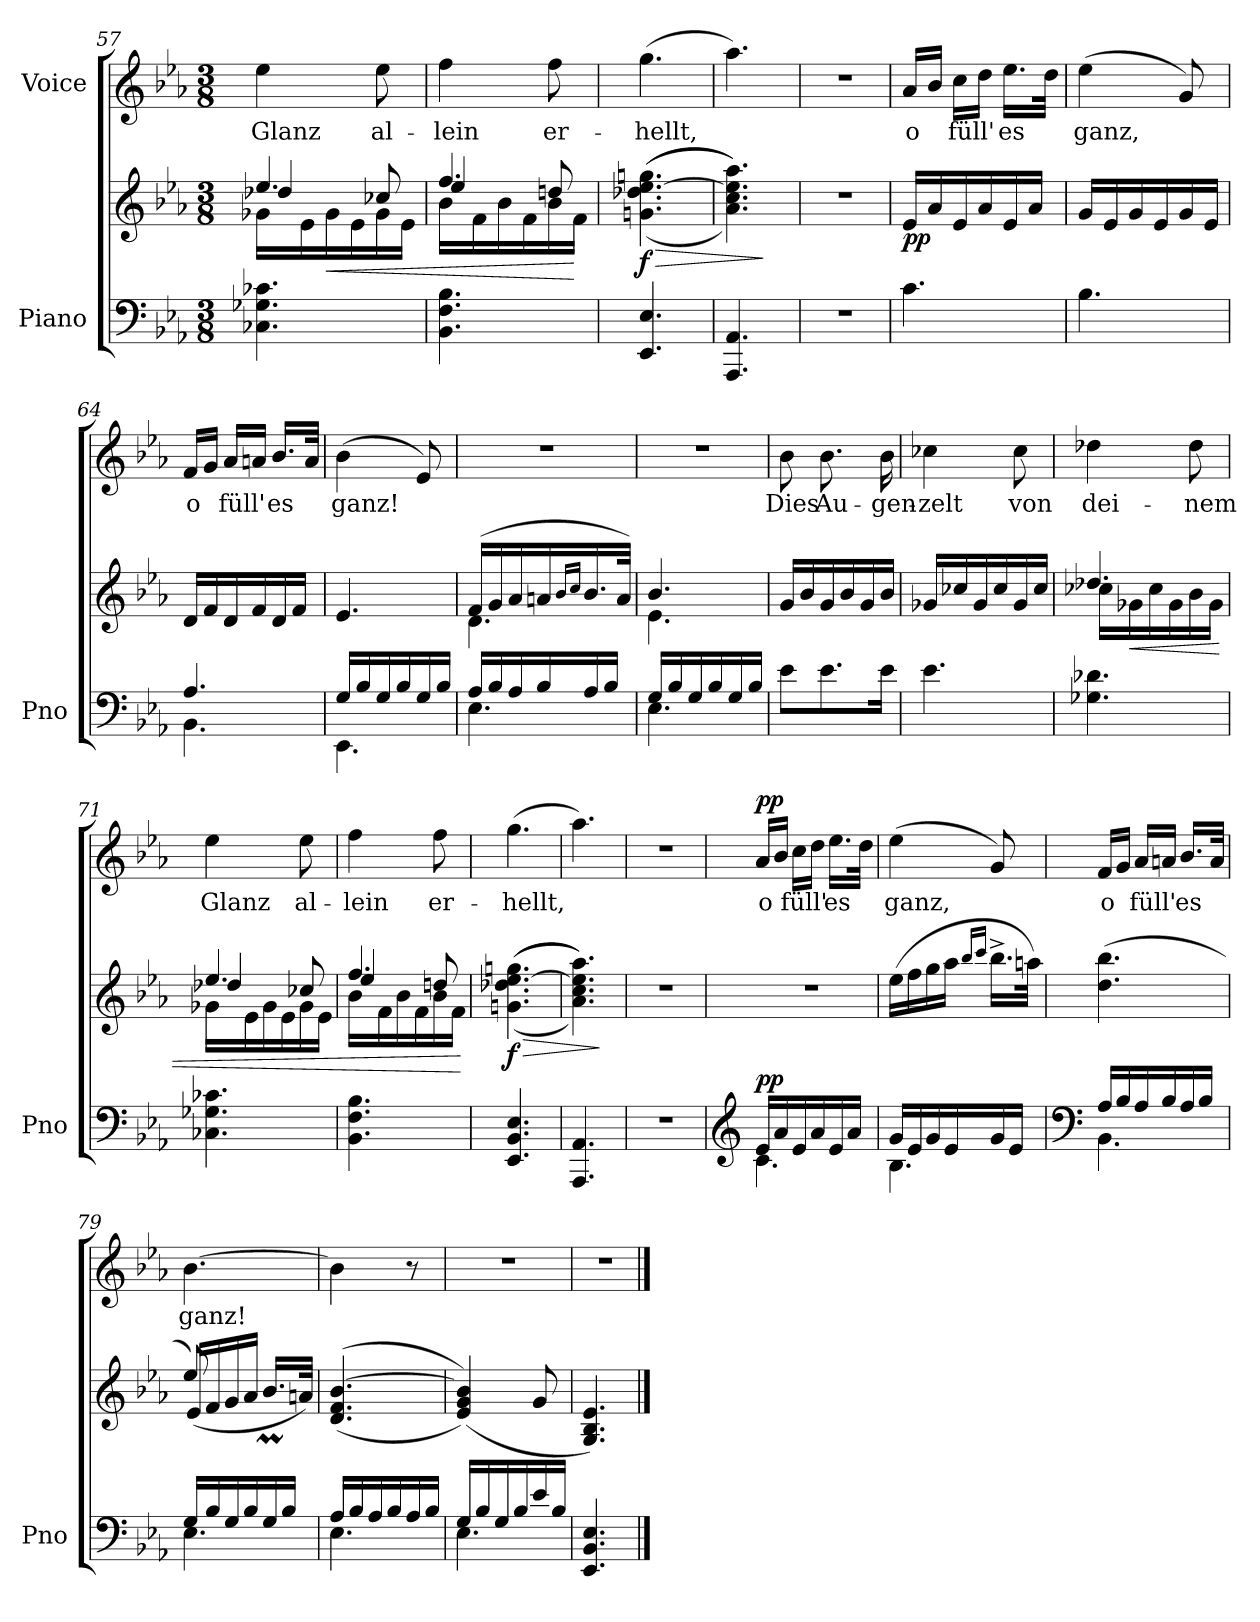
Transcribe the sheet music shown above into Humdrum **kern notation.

**kern	**kern	**dynam	**kern	**text	**dynam
*part2	*part2	*part2	*part1	*part1	*part1
*staff3	*staff2	*staff2/3	*staff1	*staff1	*staff1
*I"Piano	*	*	*I"Voice	*	*
*I'Pno	*	*	*	*	*
*clefF4	*clefG2	*	*clefG2	*	*
*k[b-e-a-]	*k[b-e-a-]	*	*k[b-e-a-]	*	*
*M3/8	*M3/8	*	*M3/8	*	*
=57	=57	=57	=57	=57	=57
*	*^	*	*	*	*
*	*	*^	*	*	*	*
!	!	!	!	!	!	!LO:LY:b	!
4.C-X\ 4.G-X\ 4.c-X\	4.ee-/	16g-X\LL	4dd-X/	.	4ee-\	Glanz	.
.	.	16e-\	.	.	.	.	.
!	!	!	!	!LO:HP:b	!	!	!
.	.	16g-\	.	<	.	.	.
.	.	16e-\	.	.	.	.	.
!	!	!	!	!	!	!LO:LY:b	!
.	.	16g-\	8cc-X/	.	8ee-\	al-	.
.	.	16e-\JJ	.	.	.	.	.
=58	=58	=58	=58	=58	=58	=58	=58
!	!	!	!	!	!	!LO:LY:b	!
4.BB-\ 4.F\ 4.B-\	4.ff/	16b-\LL	4ee-/	.	4ff\	-lein	.
.	.	16f\	.	.	.	.	.
.	.	16b-\	.	.	.	.	.
.	.	16f\	.	.	.	.	.
!	!	!	!	!	!	!LO:LY:b	!
.	.	16b-\	8ddn/	.	8ff\	er-	.
.	.	16f\JJ	.	[	.	.	.
*	*	*v	*v	*	*	*	*
!!LO:LB:g=z
=59	=59	=59	=59	=59	=59	=59
!	!	!	!LO:HP:b	!	!LO:LY:b	!
!	!	!	!LO:DY:n=1:b	!	!	!
*	*v	*v	*	*	*	*
4.EE-/ 4.E-/	(>((4.gn\ 4.dd-X\ [4.ee-\ 4.ggn\	> f	(4.gg\	-hellt,	.
=60	=60	=60	=60	=60	=60
4.AAA-/ 4.AA-/	4.a-\ 4.cc\ 4.ee-\] 4.aa-\)))	.	4.aa-\)	.	.
.	.	]	.	.	.
=61	=61	=61	=61	=61	=61
4.r	4.r	.	4.r	.	.
=62	=62	=62	=62	=62	=62
!	!	!LO:DY:b	!	!LO:LY:b	!
4.c\	16e-/LL	pp	16a-/LL	o	.
.	16a-/	.	16b-/JJ	.	.
!	!	!	!	!LO:LY:b	!
.	16e-/	.	16cc\LL	füll'	.
.	16a-/	.	16dd\JJ	.	.
!	!	!	!	!LO:LY:b	!
.	16e-/	.	16.ee-\LL	es	.
.	16a-/JJ	.	.	.	.
.	.	.	32dd\JJk	.	.
=63	=63	=63	=63	=63	=63
!	!	!	!	!LO:LY:b	!
4.B-\	16g/LL	.	(4ee-\	ganz,	.
.	16e-/	.	.	.	.
.	16g/	.	.	.	.
.	16e-/	.	.	.	.
.	16g/	.	8g/)	.	.
.	16e-/JJ	.	.	.	.
=64	=64	=64	=64	=64	=64
*^	*	*	*	*	*
!	!	!	!	!	!LO:LY:b	!
4.A-/	4.BB-\	16d/LL	.	16f/LL	o	.
.	.	16f/	.	16g/JJ	.	.
!	!	!	!	!	!LO:LY:b	!
.	.	16d/	.	16a-/LL	füll'	.
.	.	16f/	.	16an/JJ	.	.
!	!	!	!	!	!LO:LY:b	!
.	.	16d/	.	16.b-/LL	es	.
.	.	16f/JJ	.	.	.	.
.	.	.	.	32a/JJk	.	.
=65	=65	=65	=65	=65	=65	=65
!	!	!	!	!	!LO:LY:b	!
16G/LL	4.EE-\	4.e-/	.	(4b-\	ganz!	.
16B-/	.	.	.	.	.	.
16G/	.	.	.	.	.	.
16B-/	.	.	.	.	.	.
16G/	.	.	.	8e-/)	.	.
16B-/JJ	.	.	.	.	.	.
!!LO:LB:g=z
=66	=66	=66	=66	=66	=66	=66
*	*	*^	*	*	*	*
16A-/LL	4.E-\	(16f/LL	4.d\	.	4.r	.	.
16B-/	.	16g/	.	.	.	.	.
16A-/	.	16a-/	.	.	.	.	.
16B-/	.	16an/	.	.	.	.	.
.	.	16qb-/LL	.	.	.	.	.
.	.	16qcc/JJ	.	.	.	.	.
16A-/	.	16.b-/	.	.	.	.	.
16B-/JJ	.	.	.	.	.	.	.
.	.	32a/JJk)	.	.	.	.	.
=67	=67	=67	=67	=67	=67	=67	=67
16G/LL	4.E-\	4.b-/	4.e-\	.	4.r	.	.
16B-/	.	.	.	.	.	.	.
16G/	.	.	.	.	.	.	.
16B-/	.	.	.	.	.	.	.
16G/	.	.	.	.	.	.	.
16B-/JJ	.	.	.	.	.	.	.
*v	*v	*	*	*	*	*	*
*	*v	*v	*	*	*	*
=68	=68	=68	=68	=68	=68
!	!	!	!	!LO:LY:b	!
8e-\L	16g/LL	.	8b-\	Dies	.
.	16b-/	.	.	.	.
!	!	!	!	!LO:LY:b	!
8.e-\	16g/	.	8.b-\	Au-	.
.	16b-/	.	.	.	.
.	16g/	.	.	.	.
!	!	!	!	!LO:LY:b	!
16e-\Jk	16b-/JJ	.	16b-\	-gen-	.
=69	=69	=69	=69	=69	=69
!	!	!	!	!LO:LY:b	!
4.e-\	16g-X/LL	.	4cc-X\	-zelt	.
.	16cc-X/	.	.	.	.
.	16g-/	.	.	.	.
.	16cc-/	.	.	.	.
!	!	!	!	!LO:LY:b	!
.	16g-/	.	8cc-\	von	.
.	16cc-/JJ	.	.	.	.
=70	=70	=70	=70	=70	=70
*	*^	*	*	*	*
!	!	!	!	!	!LO:LY:b	!
4.G-X\ 4.d-X\	4.dd-X/	16cc-X\LL	.	4dd-X\	dei-	.
!	!	!	!LO:HP:b	!	!	!
.	.	16g-X\	<	.	.	.
.	.	16cc-\	.	.	.	.
.	.	16g-\	.	.	.	.
!	!	!	!	!	!LO:LY:b	!
.	.	16b-\	.	8dd-\	-nem	.
.	.	16g-\JJ	.	.	.	.
!!LO:LB:g=z
=71	=71	=71	=71	=71	=71	=71
*	*	*^	*	*	*	*
!	!	!	!	!	!	!LO:LY:b	!
4.C-X\ 4.G-X\ 4.c-X\	4.ee-/	16g-X\LL	4dd-X/	.	4ee-\	Glanz	.
.	.	16e-\	.	.	.	.	.
.	.	16g-\	.	.	.	.	.
.	.	16e-\	.	.	.	.	.
!	!	!	!	!	!	!LO:LY:b	!
.	.	16g-\	8cc-X/	.	8ee-\	al-	.
.	.	16e-\JJ	.	.	.	.	.
=72	=72	=72	=72	=72	=72	=72	=72
!	!	!	!	!	!	!LO:LY:b	!
4.BB-\ 4.F\ 4.B-\	4.ff/	16b-\LL	4ee-/	.	4ff\	-lein	.
.	.	16f\	.	.	.	.	.
.	.	16b-\	.	.	.	.	.
.	.	16f\	.	.	.	.	.
!	!	!	!	!	!	!LO:LY:b	!
.	.	16b-\	8ddn/	.	8ff\	er-	.
.	.	16f\JJ	.	.	.	.	.
*	*v	*v	*v	*	*	*	*
.	.	[	.	.	.
=73	=73	=73	=73	=73	=73
!	!	!LO:HP:b	!	!LO:LY:b	!
!	!	!LO:DY:n=1:b	!	!	!
4.EE-/ 4.BB-/ 4.E-/	(>((4.gn\ 4.dd-X\ [4.ee-\ 4.ggn\	> f	(4.gg\	-hellt,	.
=74	=74	=74	=74	=74	=74
4.AAA-/ 4.AA-/	4.a-\ 4.cc\ 4.ee-\] 4.aa-\)))	.	4.aa-\)	.	.
.	.	]	.	.	.
=75	=75	=75	=75	=75	=75
4.r	4.r	.	4.r	.	.
=76	=76	=76	=76	=76	=76
*clefG2	*	*	*	*	*
*^	*	*	*	*	*
!	!	!	!LO:DY:a=2	!	!LO:LY:b	!LO:DY:a
16e-/LL	4.c\	4.r	pp	16a-/LL	o	pp
16a-/	.	.	.	16b-/JJ	.	.
!	!	!	!	!	!LO:LY:b	!
16e-/	.	.	.	16cc\LL	füll'	.
16a-/	.	.	.	16dd\JJ	.	.
!	!	!	!	!	!LO:LY:b	!
16e-/	.	.	.	16.ee-\LL	es	.
16a-/JJ	.	.	.	.	.	.
.	.	.	.	32dd\JJk	.	.
!!LO:LB:g=z
=77	=77	=77	=77	=77	=77	=77
!	!	!	!	!	!LO:LY:b	!
16g/LL	4.B-\	(16ee-\LL	.	(4ee-\	ganz,	.
16e-/	.	16ff\	.	.	.	.
16g/	.	16gg\	.	.	.	.
16e-/	.	16aa-\JJ	.	.	.	.
.	.	16qbb-/LL	.	.	.	.
.	.	16qccc/JJ	.	.	.	.
16g/	.	16.bb-^\LL	.	8g/)	.	.
16e-/JJ	.	.	.	.	.	.
.	.	32aan\JJk)	.	.	.	.
=78	=78	=78	=78	=78	=78	=78
*clefF4	*	*	*	*	*	*
!	!	!	!	!	!LO:LY:b	!
16A-/LL	4.BB-\	(4.dd\ 4.bb-\	.	16f/LL	o	.
16B-/	.	.	.	16g/JJ	.	.
!	!	!	!	!	!LO:LY:b	!
16A-/	.	.	.	16a-/LL	füll'	.
16B-/	.	.	.	16an/JJ	.	.
!	!	!	!	!	!LO:LY:b	!
16A-/	.	.	.	16.b-/LL	es	.
16B-/JJ	.	.	.	.	.	.
.	.	.	.	32a/JJk	.	.
=79	=79	=79	=79	=79	=79	=79
*	*	*^	*	*	*	*
!	!	!	!	!	!	!LO:LY:b	!
16G/LL	4.E-\	8ee-/)	(16e-/LL	.	[4.b-\	ganz!	.
16B-/	.	.	16f/	.	.	.	.
16G/	.	4rddyy	16g/	.	.	.	.
16B-/	.	.	16a-/JJ	.	.	.	.
16G/	.	.	16.b-M/LL	.	.	.	.
16B-/JJ	.	.	.	.	.	.	.
.	.	.	32an/JJk)	.	.	.	.
*	*	*v	*v	*	*	*	*
=80	=80	=80	=80	=80	=80	=80
16A-/LL	4.E-\	((4.d/ 4.f/ [4.b-/	.	4b-\]	.	.
16B-/	.	.	.	.	.	.
16A-/	.	.	.	.	.	.
16B-/	.	.	.	.	.	.
16A-/	.	.	.	8r	.	.
16B-/JJ	.	.	.	.	.	.
=81	=81	=81	=81	=81	=81	=81
16G/LL	4.E-\	(>4e-/ 4g/ 4b-/]))	.	4.r	.	.
16B-/	.	.	.	.	.	.
16G/	.	.	.	.	.	.
16B-/	.	.	.	.	.	.
16e-/	.	8g/	.	.	.	.
16B-/JJ	.	.	.	.	.	.
*v	*v	*	*	*	*	*
=82	=82	=82	=82	=82	=82
4.EE-/ 4.BB-/ 4.E-/	4.G/ 4.B-/ 4.e-/)	.	4.r	.	.
==	==	==	==	==	==
*-	*-	*-	*-	*-	*-
